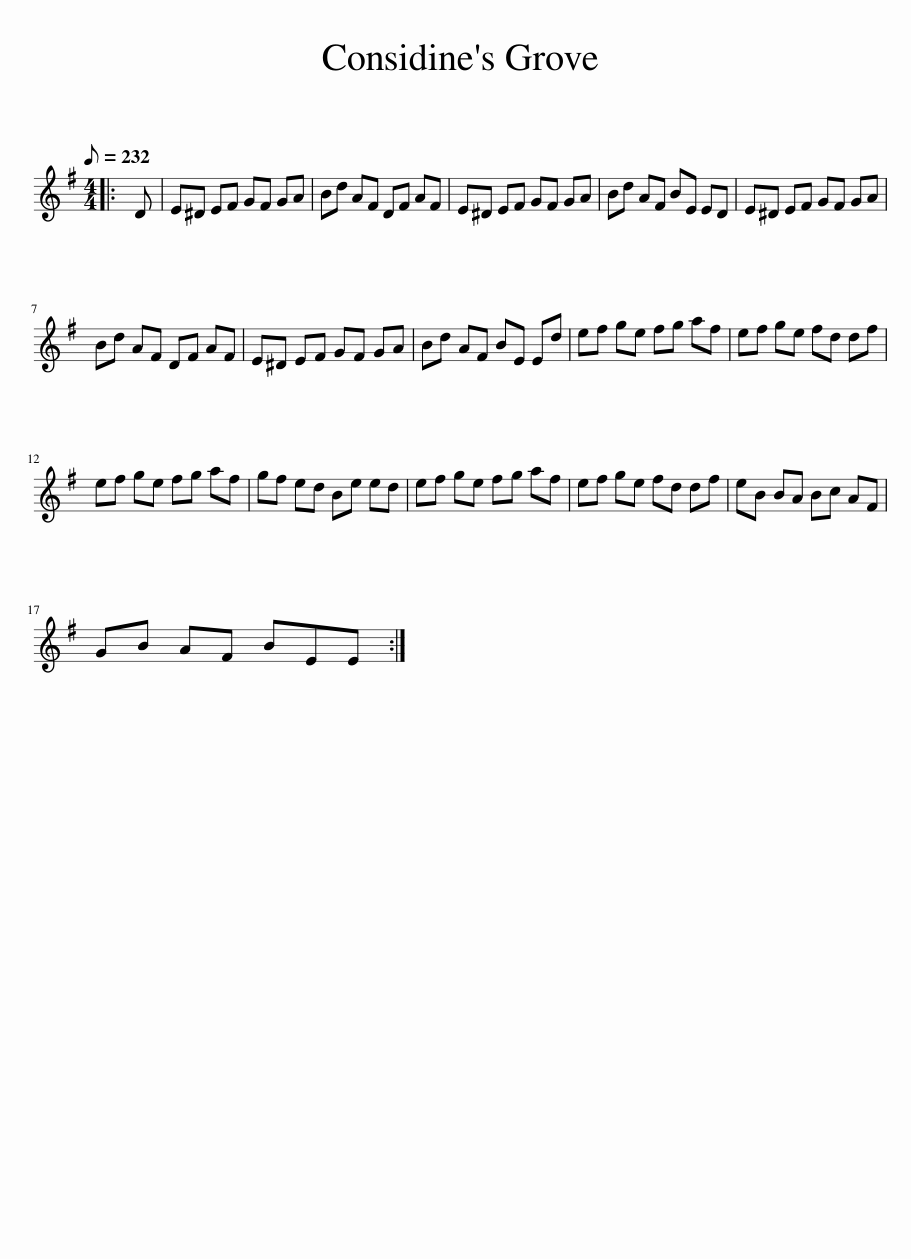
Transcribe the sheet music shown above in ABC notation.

X:1
L:1/8
Q:1/8=232
M:4/4
I:linebreak $
K:Emin
V:1 treble
V:1
|: D | E^D EF GF GA | Bd AF DF AF | E^D EF GF GA | Bd AF BE ED | %5
 E^D EF GF GA |$ Bd AF DF AF | E^D EF GF GA | Bd AF BE Ed | ef ge fg af | %10
 ef ge fd df |$ ef ge fg af | gf ed Be ed | ef ge fg af | ef ge fd df | %15
 eB BA Bc AF |$ GB AF BEE :| %17
